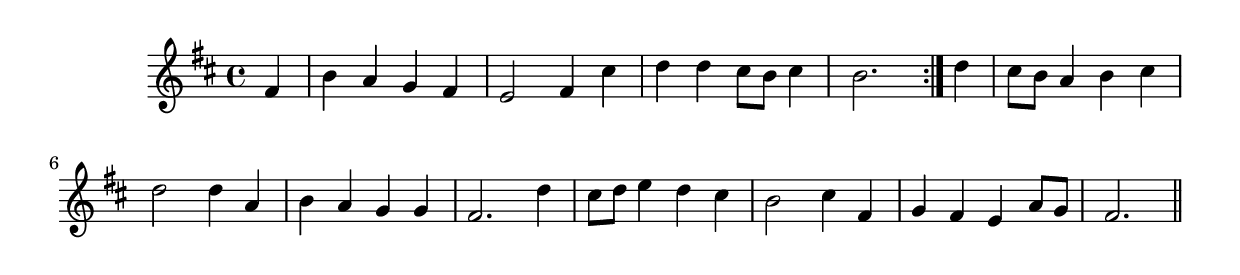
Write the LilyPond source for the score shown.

\version "2.19.49"
%{\header {
  title = "Chorale, `Befiehl du deine Wege'"
  composer = "J.S. Bach"
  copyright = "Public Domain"
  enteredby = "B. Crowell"
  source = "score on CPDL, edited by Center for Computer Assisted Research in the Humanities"
}%}
\score{{\key b \minor
\time 4/4
%{\tempo 4=120
%}\relative cis' {
  \partial 4
  fis4 |
  b a g fis | e2 fis4 cis' | d4 d cis8 b cis4 | b2. \bar ":|." d4 |
  cis8 b a4 b cis | d2 d4 a | b a g g | fis2. d'4 | cis8 d e4 d cis | b2 cis4 fis, | g fis e a8 g | fis2.
  \bar "||"
}
}}